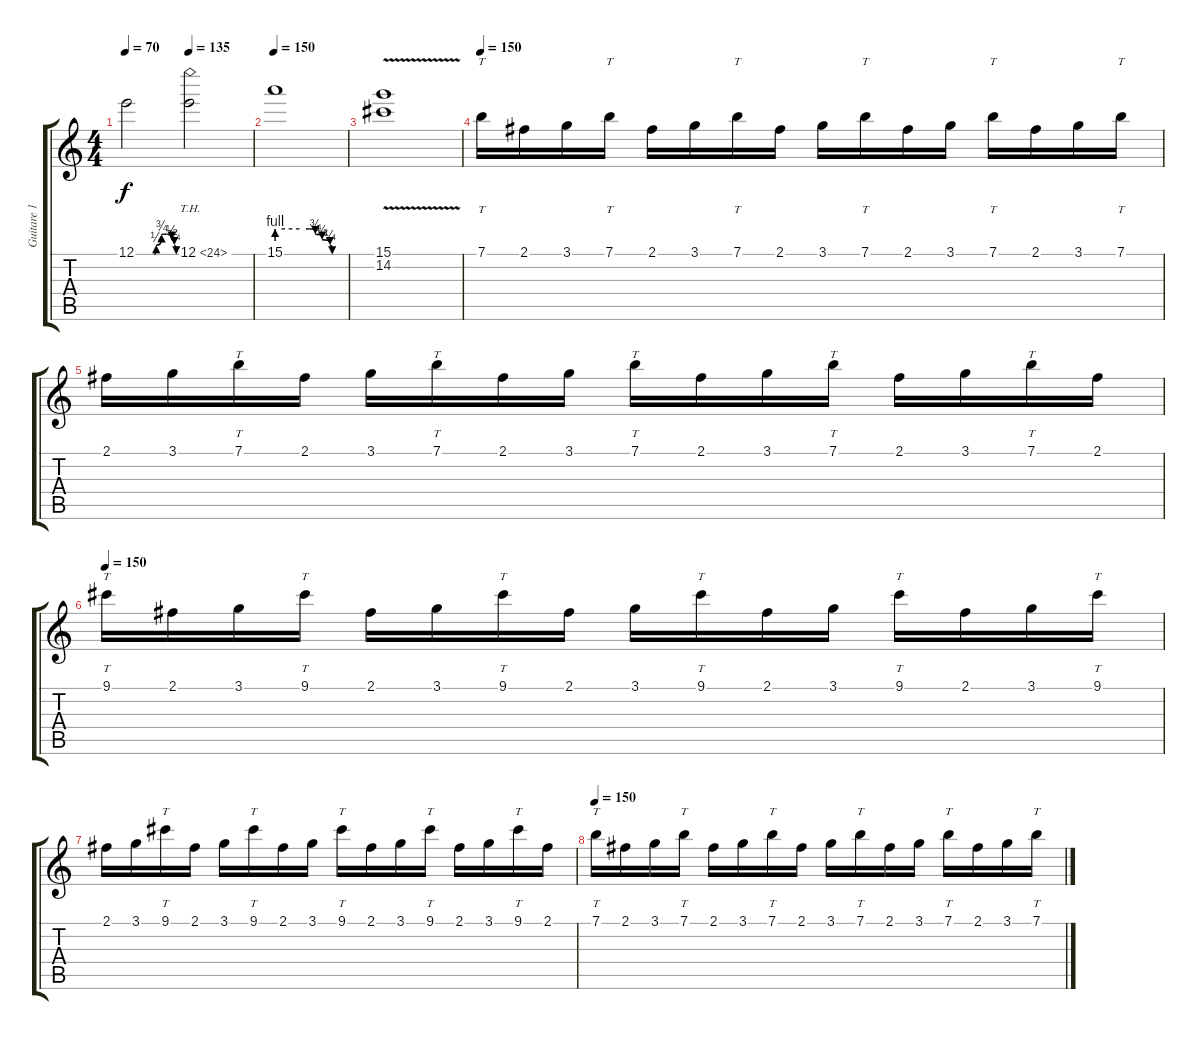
\track ("Guitare 1" "Guitare 1") {instrument distortionguitar}
\staff {score tabs}
\tuning (E4 B3 G3 D3 A2 E2) {hide}
\ts (4 4)
\tempo 70
\tempo (135 0.5)
\clef g2
\ks c
12.1{be (custom 0 0 5 0 7 0 11 0 14 0 18 0 21 0 24 0 27 0 30 1 38 3 41 3 43 3 45 3 47 3 53 2 55 2 57 1 60 0)}.2{dy f} 12.1{th 12}.2 |
\tempo 150
15.1{be (custom 0 4 20 4 29 4 34 3 40 2 47 1 49 0 60 0)}.1 |
(15.1 14.2{v}).1 |
\tempo 150
7.1.16{tt} 2.1.16 3.1.16 7.1.16{tt} 2.1.16 3.1.16 7.1.16{tt} 2.1.16 3.1.16 7.1.16{tt} 2.1.16 3.1.16 7.1.16{tt} 2.1.16 3.1.16 7.1.16{tt} |
2.1.16 3.1.16 7.1.16{tt} 2.1.16 3.1.16 7.1.16{tt} 2.1.16 3.1.16 7.1.16{tt} 2.1.16 3.1.16 7.1.16{tt} 2.1.16 3.1.16 7.1.16{tt} 2.1.16 |
\tempo 150
9.1.16{tt} 2.1.16 3.1.16 9.1.16{tt} 2.1.16 3.1.16 9.1.16{tt} 2.1.16 3.1.16 9.1.16{tt} 2.1.16 3.1.16 9.1.16{tt} 2.1.16 3.1.16 9.1.16{tt} |
2.1.16 3.1.16 9.1.16{tt} 2.1.16 3.1.16 9.1.16{tt} 2.1.16 3.1.16 9.1.16{tt} 2.1.16 3.1.16 9.1.16{tt} 2.1.16 3.1.16 9.1.16{tt} 2.1.16 |
\tempo 150
7.1.16{tt} 2.1.16 3.1.16 7.1.16{tt} 2.1.16 3.1.16 7.1.16{tt} 2.1.16 3.1.16 7.1.16{tt} 2.1.16 3.1.16 7.1.16{tt} 2.1.16 3.1.16 7.1.16{tt}
